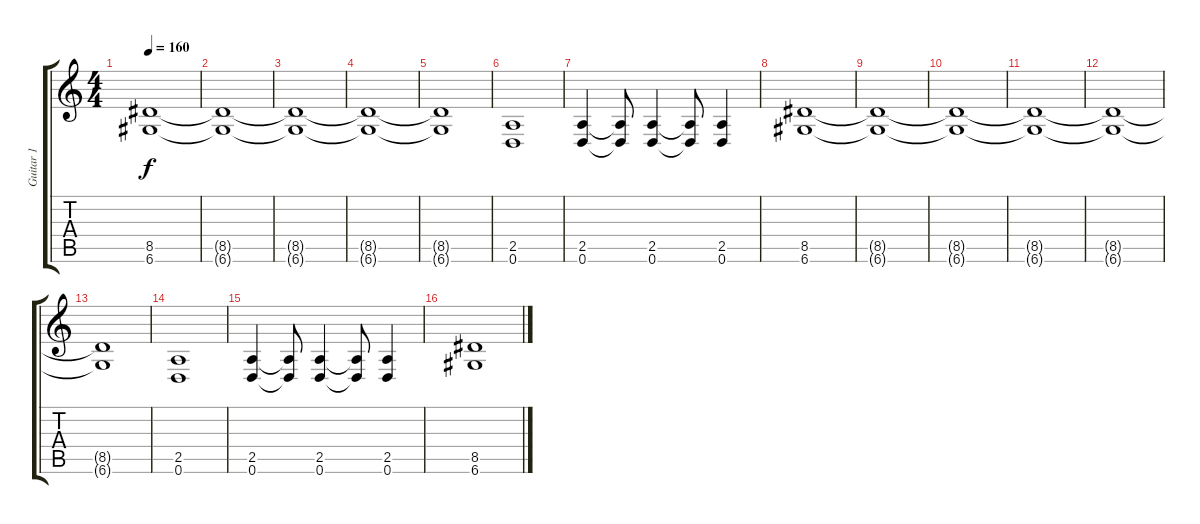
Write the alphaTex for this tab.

\track ("Guitar 1" "Guitar 1") {instrument distortionguitar}
\staff {score tabs}
\tuning (D4 A3 F3 C3 G2 D2) {hide}
\ts (4 4)
\tempo 160
\clef g2
\ks c
(8.5 6.6).1{dy f} |
(8.5{t} 6.6{t}).1 |
(8.5{t} 6.6{t}).1 |
(8.5{t} 6.6{t}).1 |
(8.5{t} 6.6{t}).1 |
(2.5 0.6).1 |
(2.5 0.6).4 (2.5{t} 0.6{t}).8 (2.5 0.6).4 (2.5{t} 0.6{t}).8 (2.5 0.6).4 |
(8.5 6.6).1 |
(8.5{t} 6.6{t}).1 |
(8.5{t} 6.6{t}).1 |
(8.5{t} 6.6{t}).1 |
(8.5{t} 6.6{t}).1 |
(8.5{t} 6.6{t}).1 |
(2.5 0.6).1 |
(2.5 0.6).4 (2.5{t} 0.6{t}).8 (2.5 0.6).4 (2.5{t} 0.6{t}).8 (2.5 0.6).4 |
(8.5 6.6).1
